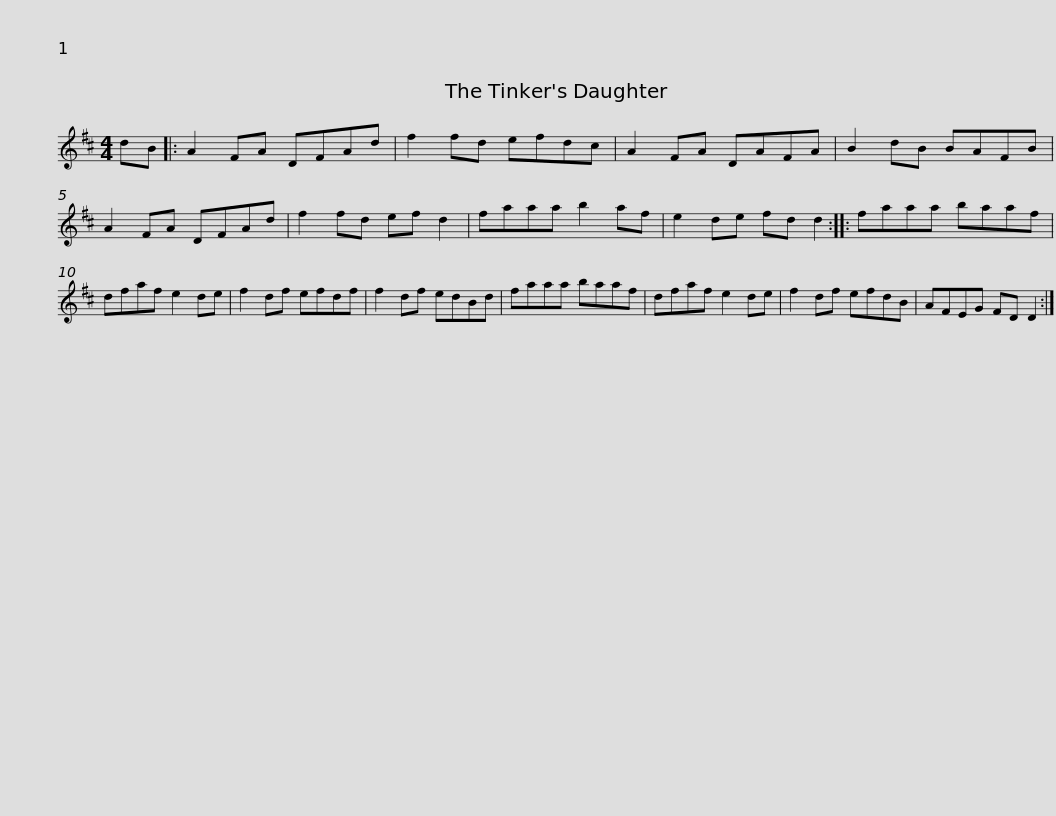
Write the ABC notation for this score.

X:1
L:1/8
M:4/4
I:linebreak $
K:D
V:1 treble
V:1
 dB |: A2 FA DFAd | f2 fd efdc | A2 FA DAFA | B2 dB BAFB | %5
 A2 FA DFAd | f2 fd ef d2 |$ faaa b2 af | e2 de fd d2 :: faaa baaf | %10
 dfaf e2 de | f2 df efdf |$ f2 df edBd | faaa baaf | dfaf e2 de | %15
 f2 df efdB | AFEG FD D2 :| %17
